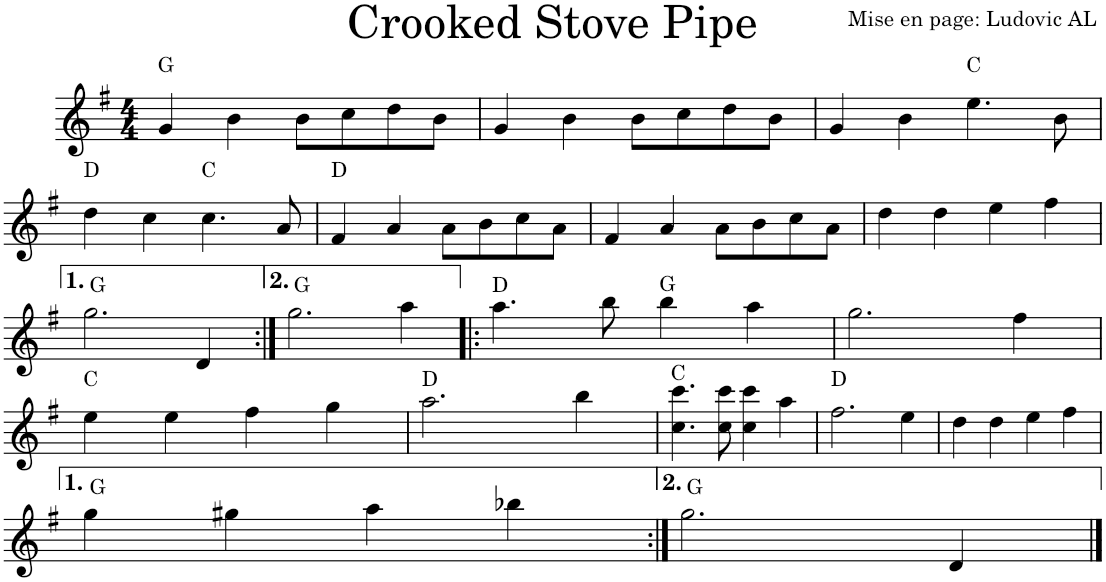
**kern	**harte
*part1	*part1
*staff1	*
*I"Voice	*
*I'V	*
*clefG2	*
*k[f#]	*
*M4/4	*
=1	=1
4g/	G:maj
4b\	.
8b\L	.
8cc\	.
8dd\	.
8b\J	.
=2	=2
4g/	.
4b\	.
8b\L	.
8cc\	.
8dd\	.
8b\J	.
=3	=3
4g/	.
4b\	.
4.ee\	C:maj
8b\	.
!!LO:LB:g=z
=4	=4
4dd\	D:maj
4cc\	.
4.cc\	C:maj
8a/	.
=5	=5
4f#/	D:maj
4a/	.
8a\L	.
8b\	.
8cc\	.
8a\J	.
=6	=6
4f#/	.
4a/	.
8a\L	.
8b\	.
8cc\	.
8a\J	.
=7	=7
4dd\	.
4dd\	.
4ee\	.
4ff#\	.
!!LO:LB:g=z
=8	=8
2.gg\	G:maj
4d/	.
=9:|!	=9:|!
2.gg\	G:maj
4aa\	.
=10!|:	=10!|:
4.aa\	D:maj
8bb\	.
4bb\	G:maj
4aa\	.
=11	=11
2.gg\	.
4ff#\	.
!!LO:LB:g=z
=12	=12
4ee\	C:maj
4ee\	.
4ff#\	.
4gg\	.
=13	=13
2.aa\	D:maj
4bb\	.
=14	=14
4.cc\ 4.ccc\	C:maj
8cc\ 8ccc\	.
4cc\ 4ccc\	.
4aa\	.
=15	=15
2.ff#\	D:maj
4ee\	.
=16	=16
4dd\	.
4dd\	.
4ee\	.
4ff#\	.
!!LO:LB:g=z
=17	=17
4gg\	G:maj
4gg#X\	.
4aa\	.
4bb-X\	.
=18:|!	=18:|!
2.gg\	G:maj
4d/	.
==	==
*-	*-
